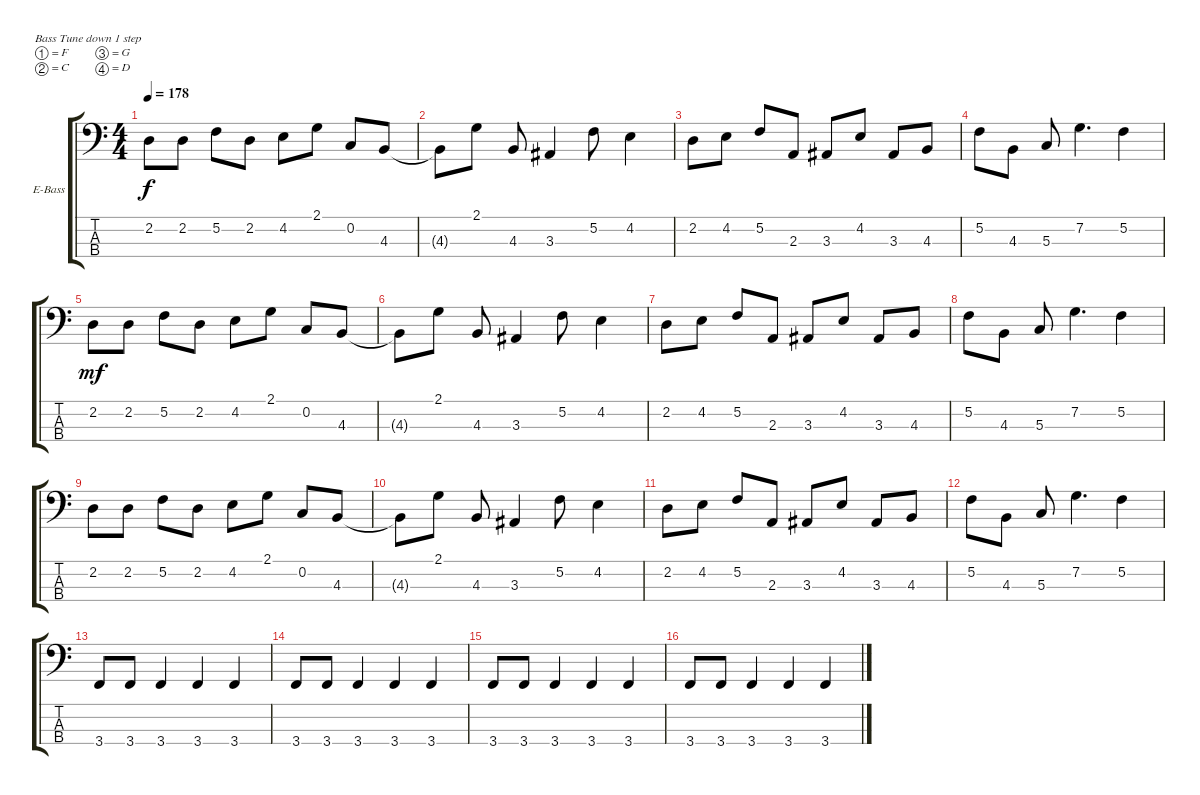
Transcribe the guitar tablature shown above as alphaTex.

\defaultSystemsLayout 4
\bracketExtendMode groupsimilarinstruments
\firstSystemTrackNameOrientation horizontal
\otherSystemsTrackNameOrientation horizontal
\track ("Electric Bass" "E-Bass") {instrument electricbassfinger}
\staff {score tabs}
\tuning (F2 C2 G1 D1)
\ts (4 4)
\tempo 178
\clef f4
\scale
0.333333
\ks c
2.2.8{dy f} 2.2.8 5.2.8 2.2.8 4.2.8 2.1.8 0.2.8 4.3.8 |
\scale
0.333333 4.3{t}.8 2.1.8 4.3.8 3.3.4 5.2.8 4.2.4 |
\scale
0.333333 2.2.8 4.2.8 5.2.8 2.3.8 3.3.8 4.2.8 3.3.8 4.3.8 |
\scale
0.333333 5.2.8 4.3.8 5.3.8 7.2.4{d} 5.2.4 |
\scale
0.333333 2.2.8{dy mf} 2.2.8 5.2.8 2.2.8 4.2.8 2.1.8 0.2.8 4.3.8 |
\scale
0.333333 4.3{t}.8 2.1.8 4.3.8 3.3.4 5.2.8 4.2.4 |
\scale
0.333333 2.2.8 4.2.8 5.2.8 2.3.8 3.3.8 4.2.8 3.3.8 4.3.8 |
\scale
0.333333 5.2.8 4.3.8 5.3.8 7.2.4{d} 5.2.4 |
\scale
0.333333 2.2.8 2.2.8 5.2.8 2.2.8 4.2.8 2.1.8 0.2.8 4.3.8 |
\scale
0.333333 4.3{t}.8 2.1.8 4.3.8 3.3.4 5.2.8 4.2.4 |
\scale
0.333333 2.2.8 4.2.8 5.2.8 2.3.8 3.3.8 4.2.8 3.3.8 4.3.8 |
\scale
0.333333 5.2.8 4.3.8 5.3.8 7.2.4{d} 5.2.4 |
\scale
0.333333 3.4.8 3.4.8 3.4.4 3.4.4 3.4.4 |
\scale
0.333333 3.4.8 3.4.8 3.4.4 3.4.4 3.4.4 |
\scale
0.333333 3.4.8 3.4.8 3.4.4 3.4.4 3.4.4 |
\scale
0.333333 3.4.8 3.4.8 3.4.4 3.4.4 3.4.4
